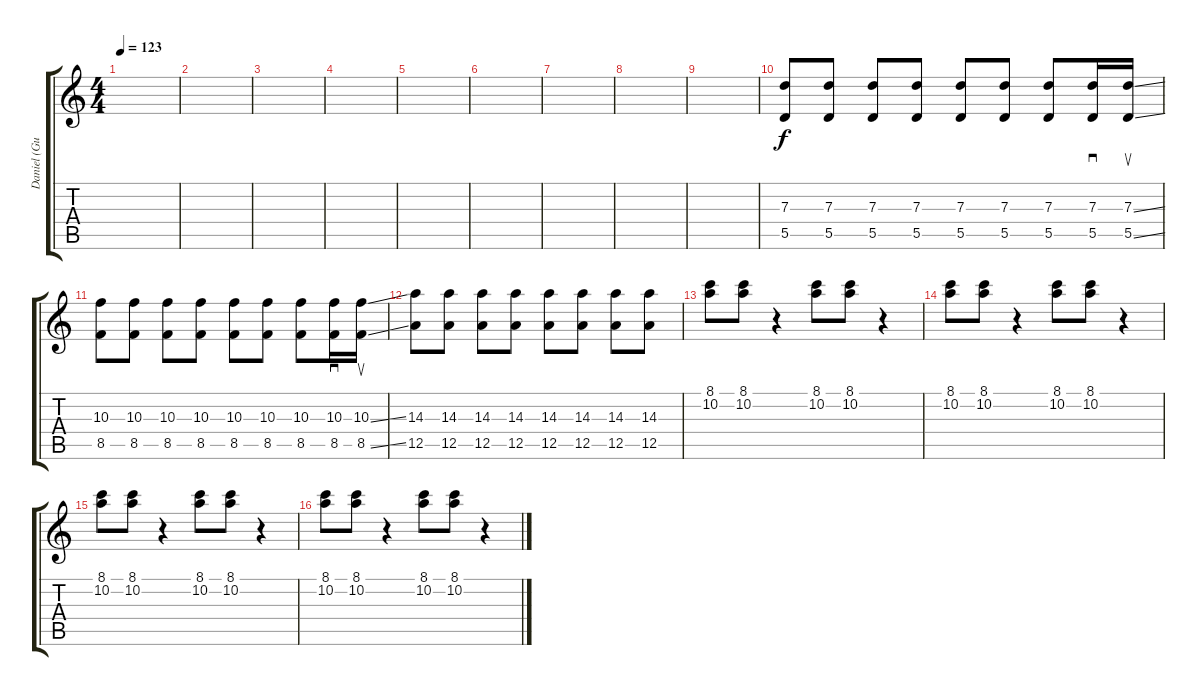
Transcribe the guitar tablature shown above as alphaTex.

\track ("Daniel (Guitar Aux)" "Daniel (Gu") {instrument electricguitarclean}
\staff {score tabs}
\tuning (E4 B3 G3 D3 A2 E2) {hide}
\ts (4 4)
\tempo 123
\clef g2
\ks c
|
|
|
|
|
|
|
|
|
(7.3 5.5).8 (7.3 5.5).8 (7.3 5.5).8 (7.3 5.5).8 (7.3 5.5).8 (7.3 5.5).8 (7.3 5.5).8 (7.3 5.5).16{sd} (7.3{ss} 5.5{ss}).16{su} |
(10.3 8.5).8 (10.3 8.5).8 (10.3 8.5).8 (10.3 8.5).8 (10.3 8.5).8 (10.3 8.5).8 (10.3 8.5).8 (10.3 8.5).16{sd} (10.3{ss} 8.5{ss}).16{su} |
(14.3 12.5).8 (14.3 12.5).8 (14.3 12.5).8 (14.3 12.5).8 (14.3 12.5).8 (14.3 12.5).8 (14.3 12.5).8 (14.3 12.5).8 |
(8.1 10.2).8 (8.1 10.2).8 r.4 (8.1 10.2).8 (8.1 10.2).8 r.4 |
(8.1 10.2).8 (8.1 10.2).8 r.4 (8.1 10.2).8 (8.1 10.2).8 r.4 |
(8.1 10.2).8 (8.1 10.2).8 r.4 (8.1 10.2).8 (8.1 10.2).8 r.4 |
(8.1 10.2).8 (8.1 10.2).8 r.4 (8.1 10.2).8 (8.1 10.2).8 r.4
